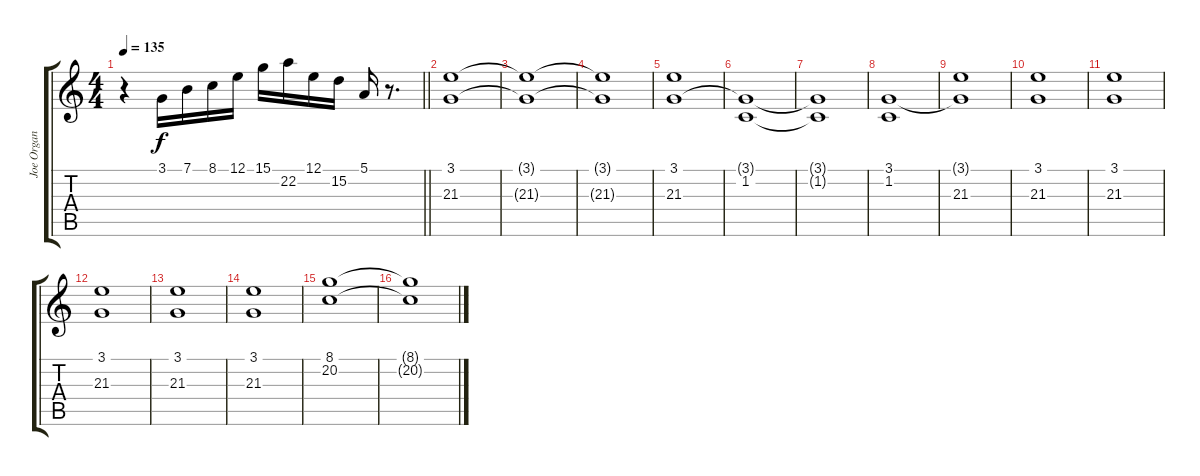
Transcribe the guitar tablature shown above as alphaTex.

\track ("Joe Organ" "Joe Organ") {instrument lead1square}
\staff {score tabs}
\tuning (E4 B3 G3 D3 A2 E2) {hide}
\ts (4 4)
\tempo 135
\clef g2
\barLineRight lightlight
\ks c
r.4{dy f instrument lead1square} 3.1.16 7.1.16 8.1.16 12.1.16 15.1.16 22.2.16 12.1.16 15.2.16 5.1.16 r.8{d} |
(3.1 21.3).1{volume 9 instrument stringensemble1} |
(3.1{t} 21.3{t}).1 |
(3.1{t} 21.3{t}).1 |
(3.1 21.3).1 |
(3.1{t} 1.2).1 |
(3.1{t} 1.2{t}).1 |
(3.1 1.2).1{volume 9 instrument stringensemble1} |
(3.1{t} 21.3).1 |
(3.1 21.3).1 |
(3.1 21.3).1 |
(3.1 21.3).1 |
(3.1 21.3).1 |
(3.1 21.3).1 |
(8.1 20.2).1 |
(8.1{t} 20.2{t}).1
